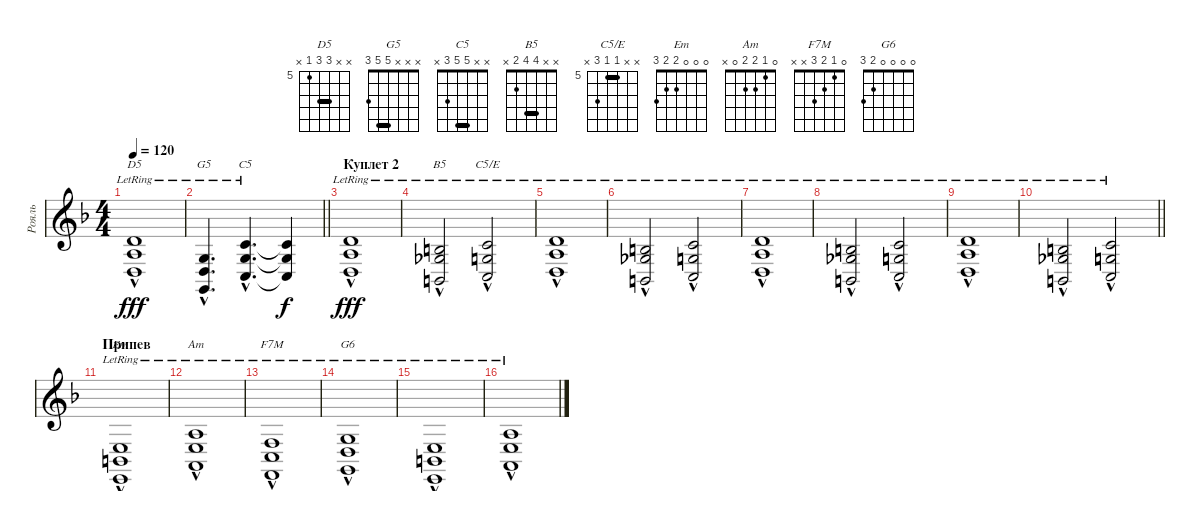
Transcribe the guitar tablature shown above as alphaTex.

\track ("Рояль" "Рояль") {instrument acousticgrandpiano}
\staff {score}
\tuning (E4 B3 G3 D3 A2 E2) {hide}
\chord ("D5" x x 7 7 5 x) {firstfret 5 barre 7}
\chord ("G5" x x x 5 5 3) {barre 5}
\chord ("C5" x x 5 5 3 x) {barre 5}
\chord ("B5" x x 4 4 2 x) {barre 4}
\chord ("C5/E" x x 5 5 7 x) {firstfret 5 barre 5}
\chord ("Em" 0 0 0 2 2 3)
\chord ("Am" 0 1 2 2 0 x)
\chord ("F7M" 0 1 2 3 x x)
\chord ("G6" 0 0 0 0 2 3)
\ts (4 4)
\tempo 120
\clef g2
\ks f
(7.3{hac lr} 7.4{hac lr} 5.5{hac lr}).1{ch "D5" dy fff} |
\barLineRight lightlight
(5.4{hac lr} 5.5{hac lr} 3.6{hac lr}).4{d ch "G5"} (5.3{hac lr} 5.4{hac lr} 3.5{hac lr}).4{d ch "C5"} (5.3{t} 5.4{t} 3.5{t}).4{dy f} |
\section ("" "Куплет 2")
(7.3{hac lr} 7.4{hac lr} 5.5{hac lr}).1{dy fff} |
(4.3{hac lr} 4.4{hac lr} 2.5{hac lr}).2{ch "B5"} (5.3{hac lr} 5.4{hac lr} 3.5{hac lr}).2{ch "C5/E"} |
(7.3{hac lr} 7.4{hac lr} 5.5{hac lr}).1 |
(4.3{hac lr} 4.4{hac lr} 2.5{hac lr}).2 (5.3{hac lr} 5.4{hac lr} 3.5{hac lr}).2 |
(7.3{hac lr} 7.4{hac lr} 5.5{hac lr}).1 |
(4.3{hac lr} 4.4{hac lr} 2.5{hac lr}).2 (5.3{hac lr} 5.4{hac lr} 3.5{hac lr}).2 |
(7.3{hac lr} 7.4{hac lr} 5.5{hac lr}).1 |
\barLineRight lightlight
(4.3{hac lr} 4.4{hac lr} 2.5{hac lr}).2 (5.3{hac lr} 5.4{hac lr} 3.5{hac lr}).2 |
\section ("" "Припев")
(2.4{hac lr} 2.5{hac lr} 0.6{hac lr}).1{ch "Em"} |
(2.3{hac lr} 2.4{hac lr} 0.5{hac lr}).1{ch "Am"} |
(3.4{hac lr} 3.5{hac lr} 1.6{hac lr}).1{ch "F7M"} |
(5.4{hac lr} 5.5{hac lr} 3.6{hac lr}).1{ch "G6"} |
(2.4{hac lr} 2.5{hac lr} 0.6{hac lr}).1 |
(2.3{hac lr} 2.4{hac lr} 0.5{hac lr}).1
